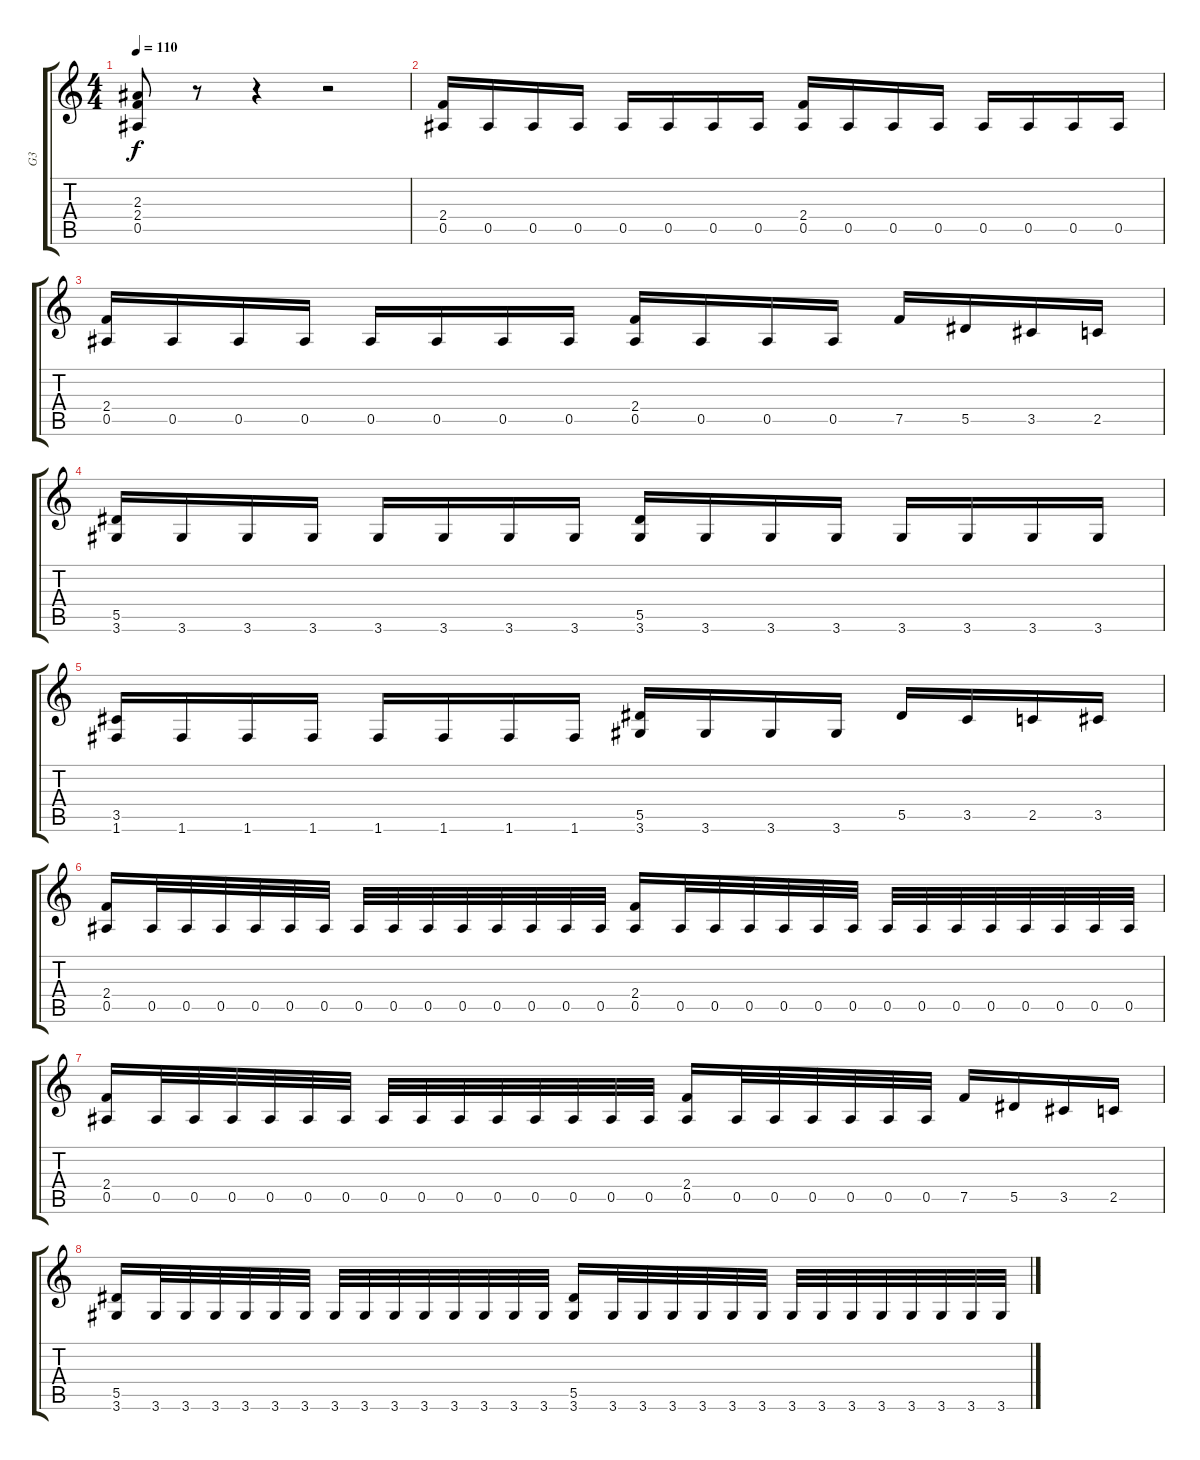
\track ("G3" "G3") {instrument overdrivenguitar}
\staff {score tabs}
\tuning (F4 C4 Ab3 Eb3 Bb2 F2) {hide}
\ts (4 4)
\section ("" "")
\tempo 110
\clef g2
\ks c
(2.3 2.4 0.5).8{dy f} r.8 r.4 r.2 |
(2.4 0.5).16 0.5.16 0.5.16 0.5.16 0.5.16 0.5.16 0.5.16 0.5.16 (2.4 0.5).16 0.5.16 0.5.16 0.5.16 0.5.16 0.5.16 0.5.16 0.5.16 |
(2.4 0.5).16 0.5.16 0.5.16 0.5.16 0.5.16 0.5.16 0.5.16 0.5.16 (2.4 0.5).16 0.5.16 0.5.16 0.5.16 7.5.16 5.5.16 3.5.16 2.5.16 |
(5.5 3.6).16 3.6.16 3.6.16 3.6.16 3.6.16 3.6.16 3.6.16 3.6.16 (5.5 3.6).16 3.6.16 3.6.16 3.6.16 3.6.16 3.6.16 3.6.16 3.6.16 |
(3.5 1.6).16 1.6.16 1.6.16 1.6.16 1.6.16 1.6.16 1.6.16 1.6.16 (5.5 3.6).16 3.6.16 3.6.16 3.6.16 5.5.16 3.5.16 2.5.16 3.5.16 |
(2.4 0.5).16 0.5.32 0.5.32 0.5.32 0.5.32 0.5.32 0.5.32 0.5.32 0.5.32 0.5.32 0.5.32 0.5.32 0.5.32 0.5.32 0.5.32 (2.4 0.5).16 0.5.32 0.5.32 0.5.32 0.5.32 0.5.32 0.5.32 0.5.32 0.5.32 0.5.32 0.5.32 0.5.32 0.5.32 0.5.32 0.5.32 |
(2.4 0.5).16 0.5.32 0.5.32 0.5.32 0.5.32 0.5.32 0.5.32 0.5.32 0.5.32 0.5.32 0.5.32 0.5.32 0.5.32 0.5.32 0.5.32 (2.4 0.5).16 0.5.32 0.5.32 0.5.32 0.5.32 0.5.32 0.5.32 7.5.16 5.5.16 3.5.16 2.5.16 |
(5.5 3.6).16 3.6.32 3.6.32 3.6.32 3.6.32 3.6.32 3.6.32 3.6.32 3.6.32 3.6.32 3.6.32 3.6.32 3.6.32 3.6.32 3.6.32 (5.5 3.6).16 3.6.32 3.6.32 3.6.32 3.6.32 3.6.32 3.6.32 3.6.32 3.6.32 3.6.32 3.6.32 3.6.32 3.6.32 3.6.32 3.6.32
